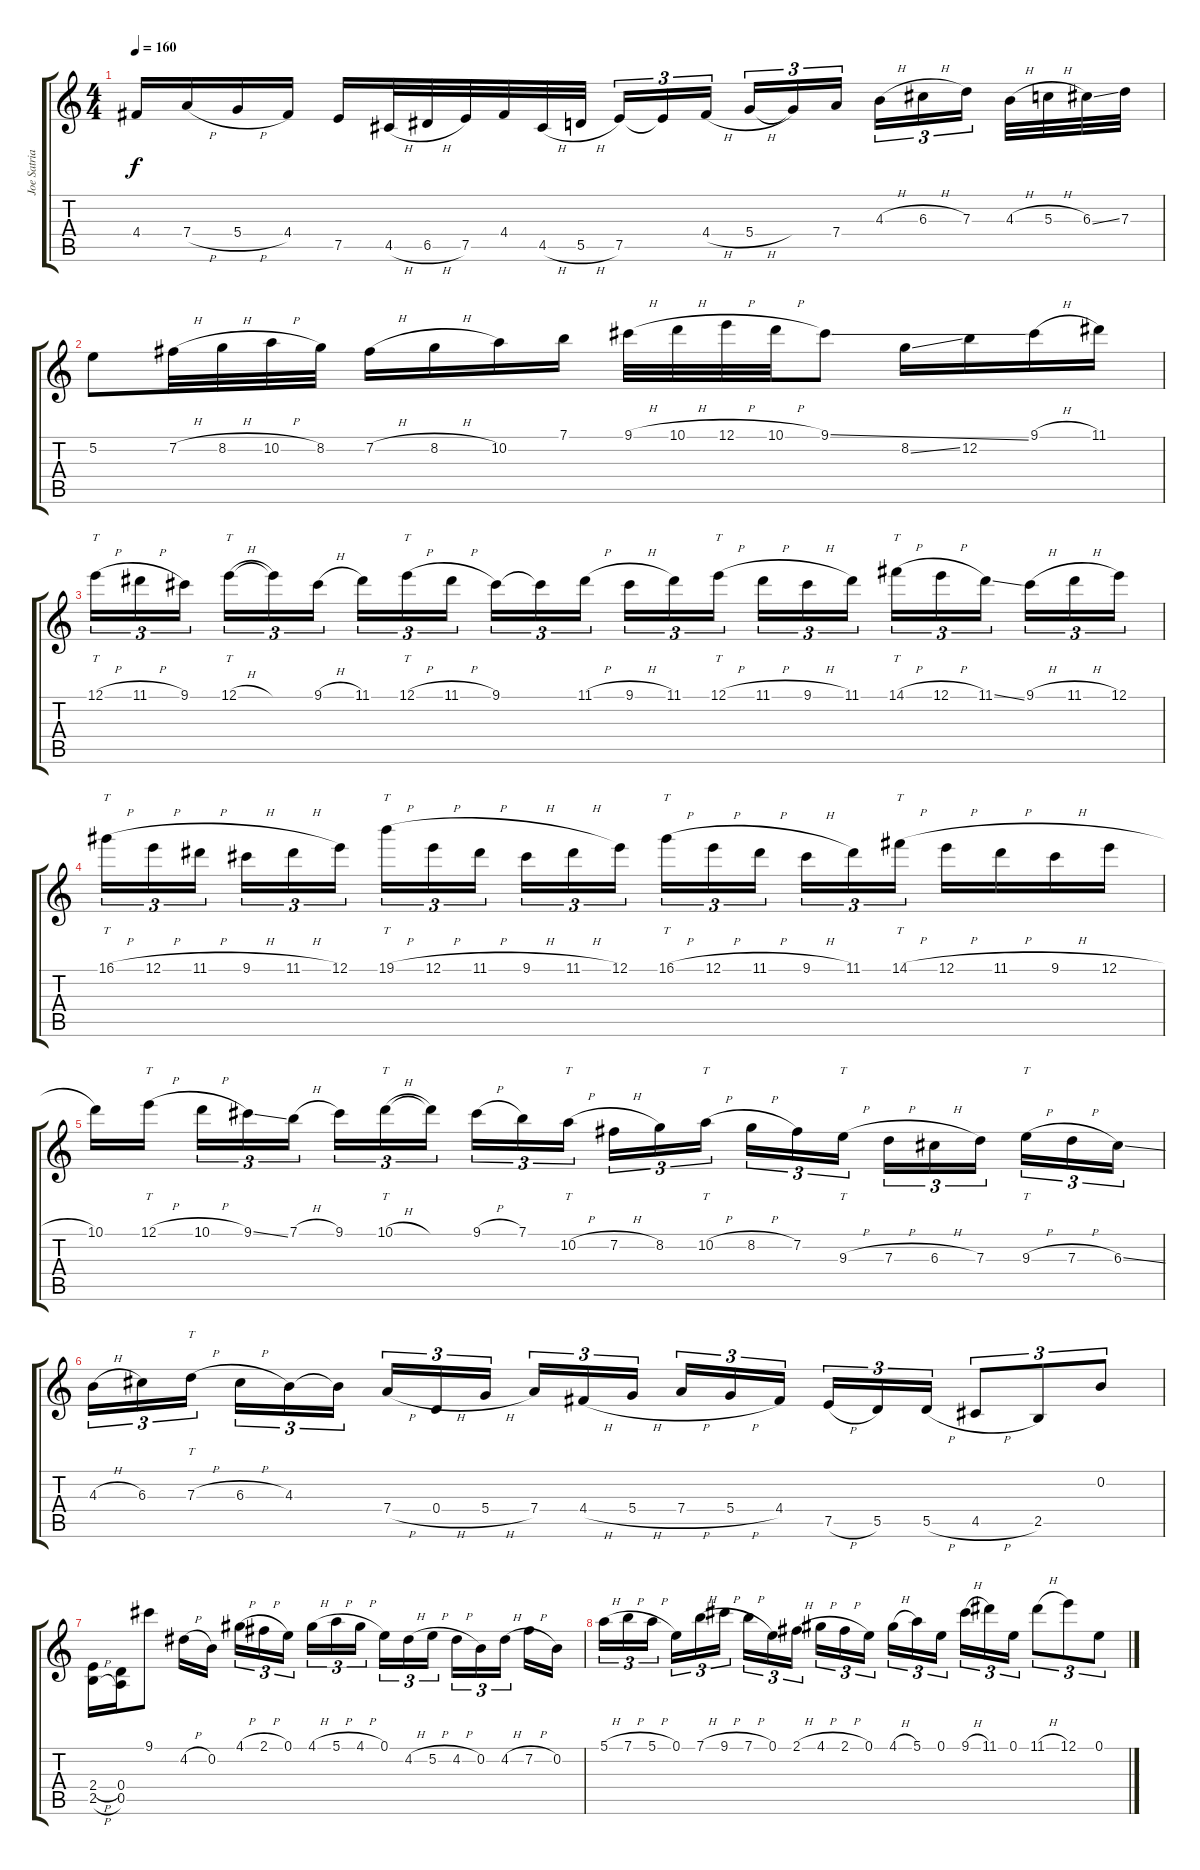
\track ("Joe Satriani Lead" "Joe Satria") {instrument distortionguitar}
\staff {score tabs}
\tuning (E4 B3 G3 D3 A2 E2) {hide}
\ts (4 4)
\tempo 160
\clef g2
\ks c
4.4.16{dy f} 7.4{h}.16 5.4{h}.16 4.4.16 7.5.16 4.5{h}.32 6.5{h}.32 7.5.32 4.4.32 4.5{h}.32 5.5{h}.32 7.5.16{tu (3 2)} 7.5{t}.16{tu (3 2)} 4.4{h}.16{tu (3 2)} 5.4{h}.16{tu (3 2)} 5.4{t}.16{tu (3 2)} 7.4.16{tu (3 2)} 4.3{h}.16{tu (3 2)} 6.3{h}.16{tu (3 2)} 7.3.16{tu (3 2)} 4.3{h}.32 5.3{h}.32 6.3{ss}.32 7.3.32 |
5.2.8 7.2{h}.32 8.2{h}.32 10.2{h}.32 8.2.32 7.2{h}.16 8.2{h}.16 10.2.16 7.1.16 9.1{h}.32 10.1{h}.32 12.1{h}.32 10.1{h}.32 9.1{ss}.8 8.2{ss}.16 12.2.16 9.1{h}.16 11.1.16 |
12.1{h}.16{tt tu (3 2)} 11.1{h}.16{tu (3 2)} 9.1.16{tu (3 2)} 12.1{h}.16{tt tu (3 2)} 12.1{t}.16{tu (3 2)} 9.1{h}.16{tu (3 2)} 11.1.16{tu (3 2)} 12.1{h}.16{tt tu (3 2)} 11.1{h}.16{tu (3 2)} 9.1.16{tu (3 2)} 9.1{t}.16{tu (3 2)} 11.1{h}.16{tu (3 2)} 9.1{h}.16{tu (3 2)} 11.1.16{tu (3 2)} 12.1{h}.16{tt tu (3 2)} 11.1{h}.16{tu (3 2)} 9.1{h}.16{tu (3 2)} 11.1.16{tu (3 2)} 14.1{h}.16{tt tu (3 2)} 12.1{h}.16{tu (3 2)} 11.1{ss}.16{tu (3 2)} 9.1{h}.16{tu (3 2)} 11.1{h}.16{tu (3 2)} 12.1.16{tu (3 2)} |
16.1{h}.16{tt tu (3 2)} 12.1{h}.16{tu (3 2)} 11.1{h}.16{tu (3 2)} 9.1{h}.16{tu (3 2)} 11.1{h}.16{tu (3 2)} 12.1.16{tu (3 2)} 19.1{h}.16{tt tu (3 2)} 12.1{h}.16{tu (3 2)} 11.1{h}.16{tu (3 2)} 9.1{h}.16{tu (3 2)} 11.1{h}.16{tu (3 2)} 12.1.16{tu (3 2)} 16.1{h}.16{tt tu (3 2)} 12.1{h}.16{tu (3 2)} 11.1{h}.16{tu (3 2)} 9.1{h}.16{tu (3 2)} 11.1.16{tu (3 2)} 14.1{h}.16{tt tu (3 2)} 12.1{h}.16 11.1{h}.16 9.1{h}.16 12.1{h}.16 |
10.1.16 12.1{h}.16{tt} 10.1{h}.16{tu (3 2)} 9.1{ss}.16{tu (3 2)} 7.1{h}.16{tu (3 2)} 9.1.16{tu (3 2)} 10.1{h}.16{tt tu (3 2)} 10.1{t}.16{tu (3 2)} 9.1{h}.16{tu (3 2)} 7.1.16{tu (3 2)} 10.2{h}.16{tt tu (3 2)} 7.2{h}.16{tu (3 2)} 8.2.16{tu (3 2)} 10.2{h}.16{tt tu (3 2)} 8.2{h}.16{tu (3 2)} 7.2.16{tu (3 2)} 9.3{h}.16{tt tu (3 2)} 7.3{h}.16{tu (3 2)} 6.3{h}.16{tu (3 2)} 7.3.16{tu (3 2)} 9.3{h}.16{tt tu (3 2)} 7.3{h}.16{tu (3 2)} 6.3{ss}.16{tu (3 2)} |
4.3{h}.16{tu (3 2)} 6.3.16{tu (3 2)} 7.3{h}.16{tt tu (3 2)} 6.3{h}.16{tu (3 2)} 4.3.16{tu (3 2)} 4.3{t}.16{tu (3 2)} 7.4{h}.16{tu (3 2)} 0.4{h}.16{tu (3 2)} 5.4{h}.16{tu (3 2)} 7.4.16{tu (3 2)} 4.4{h}.16{tu (3 2)} 5.4{h}.16{tu (3 2)} 7.4{h}.16{tu (3 2)} 5.4{h}.16{tu (3 2)} 4.4.16{tu (3 2)} 7.5{h}.16{tu (3 2)} 5.5.16{tu (3 2)} 5.5{h}.16{tu (3 2)} 4.5{h}.8{tu (3 2)} 2.5.8{tu (3 2)} 0.2.8{tu (3 2)} |
(2.4{h} 2.5{h}).16 (0.4 0.5).16 9.1.8 4.2{h}.16 0.2.16 4.1{h}.16{tu (3 2)} 2.1{h}.16{tu (3 2)} 0.1.16{tu (3 2)} 4.1{h}.16{tu (3 2)} 5.1{h}.16{tu (3 2)} 4.1{h}.16{tu (3 2)} 0.1.16{tu (3 2)} 4.2{h}.16{tu (3 2)} 5.2{h}.16{tu (3 2)} 4.2{h}.16{tu (3 2)} 0.2.16{tu (3 2)} 4.2{h}.16{tu (3 2)} 7.2{h}.16 0.2.16 |
5.1{h}.16{tu (3 2)} 7.1{h}.16{tu (3 2)} 5.1{h}.16{tu (3 2)} 0.1.16{tu (3 2)} 7.1{h}.16{tu (3 2)} 9.1{h}.16{tu (3 2)} 7.1{h}.16{tu (3 2)} 0.1.16{tu (3 2)} 2.1{h}.16{tu (3 2)} 4.1{h}.16{tu (3 2)} 2.1{h}.16{tu (3 2)} 0.1.16{tu (3 2)} 4.1{h}.16{tu (3 2)} 5.1.16{tu (3 2)} 0.1.16{tu (3 2)} 9.1{h}.16{tu (3 2)} 11.1.16{tu (3 2)} 0.1.16{tu (3 2)} 11.1{h}.8{tu (3 2)} 12.1.8{tu (3 2)} 0.1.8{tu (3 2)}
